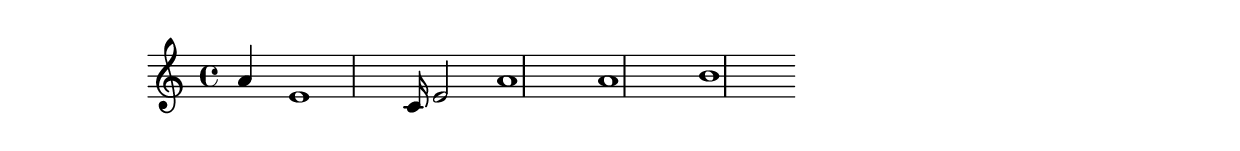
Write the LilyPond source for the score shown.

%{
Welcome to LilyPond
===================

Congratulations, LilyPond has been installed successfully.

Now to take it for the first test run.

  1. Save this file

  2. Select

       Compile > Typeset file

  from the menu.

  The file is processed, and

  3.  The PDF viewer will pop up. Click one of the noteheads.


That's it.  For more information, visit http://lilypond.org .

%}

\version "2.20.0"  % necessary for upgrading to future LilyPond versions.

\relative {
a'4 e1 c16 e2 a1 a1 b1 
}
